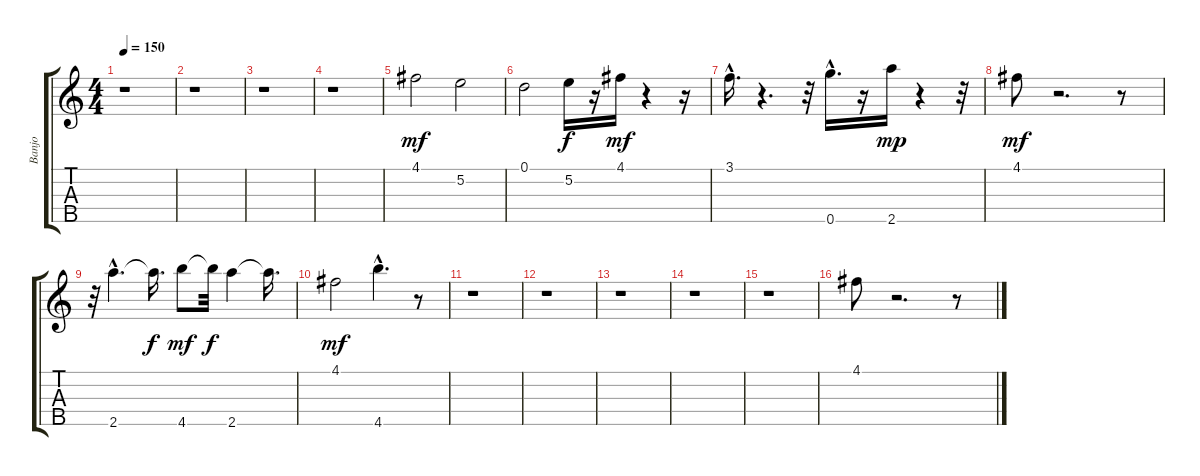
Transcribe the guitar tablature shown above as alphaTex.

\track ("Banjo" "Banjo") {instrument banjo}
\staff {score tabs}
\tuning (D4 B3 G3 D3 G4) {hide}
\displaytranspose 12
\ts (4 4)
\tempo 150
\clef g2
\ks c
r.1{dy mf instrument banjo} |
r.1 |
r.1 |
r.1 |
4.1.2 5.2.2 |
0.1.2 5.2.16{dy f} r.16 4.1.16{dy mf} r.4 r.16 |
3.1{hac}.16{d} r.4{d} r.32 0.5{hac}.16{d} r.16 2.5.16{dy mp} r.4 r.32 |
4.1.8{dy mf} r.2{d} r.8 |
r.32 2.5{hac}.4{d} 2.5{t}.16{d dy f} 4.5.8{dy mf} 4.5{t}.32{dy f} 2.5.4 2.5{t}.16{d} |
4.1.2{dy mf} 4.5{hac}.4{d} r.8 |
r.1 |
r.1 |
r.1 |
r.1 |
r.1 |
4.1.8 r.2{d} r.8
